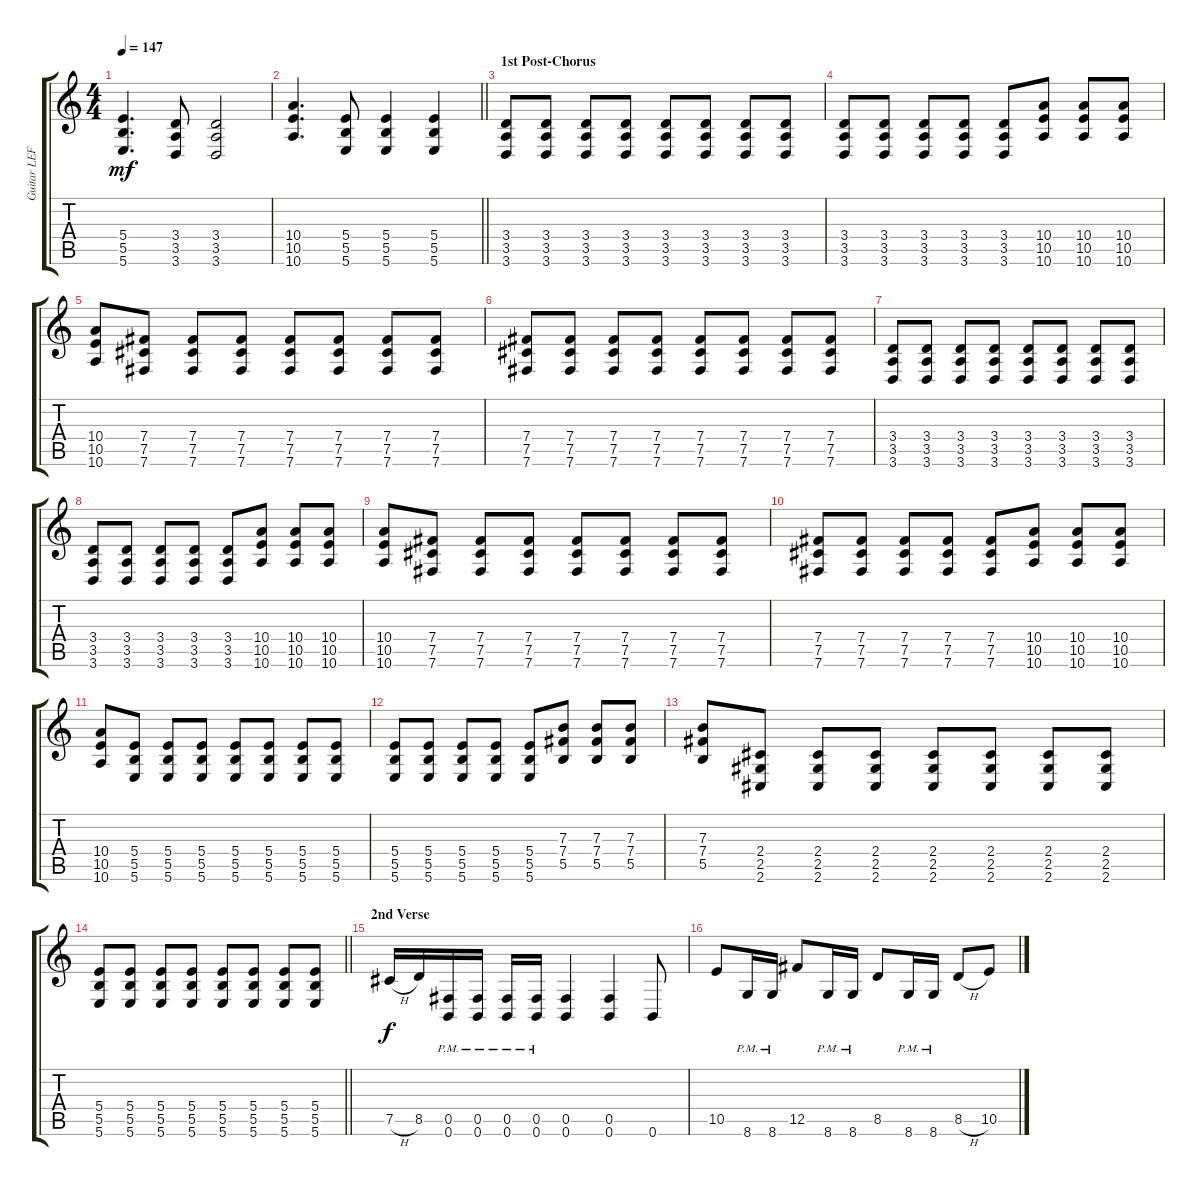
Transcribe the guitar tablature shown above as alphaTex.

\track ("Guitar LEFT" "Guitar LEF") {instrument overdrivenguitar}
\staff {score tabs}
\tuning (Db4 Ab3 E3 B2 Gb2 B1) {hide}
\ts (4 4)
\tempo 147
\clef g2
\ks c
(5.4 5.5 5.6).4{d dy mf} (3.4 3.5 3.6).8 (3.4 3.5 3.6).2 |
\barLineRight lightlight
(10.4 10.5 10.6).4{d} (5.4 5.5 5.6).8 (5.4 5.5 5.6).4 (5.4 5.5 5.6).4 |
\section ("" "1st Post-Chorus")
(3.4 3.5 3.6).8 (3.4 3.5 3.6).8 (3.4 3.5 3.6).8 (3.4 3.5 3.6).8 (3.4 3.5 3.6).8 (3.4 3.5 3.6).8 (3.4 3.5 3.6).8 (3.4 3.5 3.6).8 |
(3.4 3.5 3.6).8 (3.4 3.5 3.6).8 (3.4 3.5 3.6).8 (3.4 3.5 3.6).8 (3.4 3.5 3.6).8 (10.4 10.5 10.6).8 (10.4 10.5 10.6).8 (10.4 10.5 10.6).8 |
(10.4 10.5 10.6).8 (7.4 7.5 7.6).8 (7.4 7.5 7.6).8 (7.4 7.5 7.6).8 (7.4 7.5 7.6).8 (7.4 7.5 7.6).8 (7.4 7.5 7.6).8 (7.4 7.5 7.6).8 |
(7.4 7.5 7.6).8 (7.4 7.5 7.6).8 (7.4 7.5 7.6).8 (7.4 7.5 7.6).8 (7.4 7.5 7.6).8 (7.4 7.5 7.6).8 (7.4 7.5 7.6).8 (7.4 7.5 7.6).8 |
(3.4 3.5 3.6).8 (3.4 3.5 3.6).8 (3.4 3.5 3.6).8 (3.4 3.5 3.6).8 (3.4 3.5 3.6).8 (3.4 3.5 3.6).8 (3.4 3.5 3.6).8 (3.4 3.5 3.6).8 |
(3.4 3.5 3.6).8 (3.4 3.5 3.6).8 (3.4 3.5 3.6).8 (3.4 3.5 3.6).8 (3.4 3.5 3.6).8 (10.4 10.5 10.6).8 (10.4 10.5 10.6).8 (10.4 10.5 10.6).8 |
(10.4 10.5 10.6).8 (7.4 7.5 7.6).8 (7.4 7.5 7.6).8 (7.4 7.5 7.6).8 (7.4 7.5 7.6).8 (7.4 7.5 7.6).8 (7.4 7.5 7.6).8 (7.4 7.5 7.6).8 |
(7.4 7.5 7.6).8 (7.4 7.5 7.6).8 (7.4 7.5 7.6).8 (7.4 7.5 7.6).8 (7.4 7.5 7.6).8 (10.4 10.5 10.6).8 (10.4 10.5 10.6).8 (10.4 10.5 10.6).8 |
(10.4 10.5 10.6).8 (5.4 5.5 5.6).8 (5.4 5.5 5.6).8 (5.4 5.5 5.6).8 (5.4 5.5 5.6).8 (5.4 5.5 5.6).8 (5.4 5.5 5.6).8 (5.4 5.5 5.6).8 |
(5.4 5.5 5.6).8 (5.4 5.5 5.6).8 (5.4 5.5 5.6).8 (5.4 5.5 5.6).8 (5.4 5.5 5.6).8 (7.3 7.4 5.5).8 (7.3 7.4 5.5).8 (7.3 7.4 5.5).8 |
(7.3 7.4 5.5).8 (2.4 2.5 2.6).8 (2.4 2.5 2.6).8 (2.4 2.5 2.6).8 (2.4 2.5 2.6).8 (2.4 2.5 2.6).8 (2.4 2.5 2.6).8 (2.4 2.5 2.6).8 |
\barLineRight lightlight
(5.4 5.5 5.6).8 (5.4 5.5 5.6).8 (5.4 5.5 5.6).8 (5.4 5.5 5.6).8 (5.4 5.5 5.6).8 (5.4 5.5 5.6).8 (5.4 5.5 5.6).8 (5.4 5.5 5.6).8 |
\section ("" "2nd Verse")
7.5{h}.16{dy f} 8.5.16 (0.5{pm} 0.6{pm}).16 (0.5{pm} 0.6{pm}).16 (0.5{pm} 0.6{pm}).16 (0.5{pm} 0.6{pm}).16 (0.5 0.6).4 (0.5 0.6).4 0.6.8 |
10.5.8 8.6{pm}.16 8.6{pm}.16 12.5.8 8.6{pm}.16 8.6{pm}.16 8.5.8 8.6{pm}.16 8.6{pm}.16 8.5{h}.8 10.5.8
